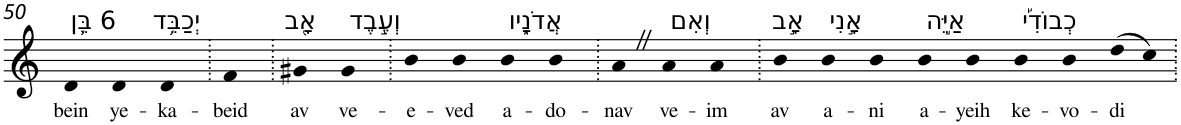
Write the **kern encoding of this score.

**kern	**text
*part1	*part1
*staff1	*staff1
*I"Piano	*
*I'Pno	*
!!LO:PB:g=z
*clefG2	*
*k[]	*
=50	=50
!LO:TX:a:t=6 בֵּ֛ן	!
!	!LO:LY:b
4d	bein
!LO:TX:a:t=יְכַבֵּ֥ד	!
!	!LO:LY:b
4d	ye-
!	!LO:LY:b
4d	-ka-
=51.	=51.
!	!LO:LY:b
4f	-beid
=52.	=52.
!LO:TX:a:t=אָ֖ב	!
!	!LO:LY:b
4g#X	av
!LO:TX:a:t=וְעֶ֣בֶד	!
!	!LO:LY:b
4g#	ve-
=53.	=53.
!	!LO:LY:b
4b	-e-
!	!LO:LY:b
4b	-ved
!LO:TX:a:t=אֲדֹנָ֑יו	!
!	!LO:LY:b
4b	a-
!	!LO:LY:b
4b	-do-
=54.	=54.
!	!LO:LY:b
4aZ	-nav
!LO:TX:a:t=וְאִם	!
!	!LO:LY:b
4a	ve-
!	!LO:LY:b
4a	-im
=55.	=55.
!LO:TX:a:t=אָ֣ב	!
!	!LO:LY:b
4b	av
!LO:TX:a:t=אָ֣נִי	!
!	!LO:LY:b
4b	a-
!	!LO:LY:b
4b	-ni
!LO:TX:a:t=אַיֵּ֣ה	!
!	!LO:LY:b
4b	a-
!	!LO:LY:b
4b	-yeih
!LO:TX:a:t=כְבוֹדִ֡י	!
!	!LO:LY:b
4b	ke-
!	!LO:LY:b
4b	-vo-
!	!LO:LY:b
(>8dd	-di
8cc)	.
=.	=.
*-	*-
